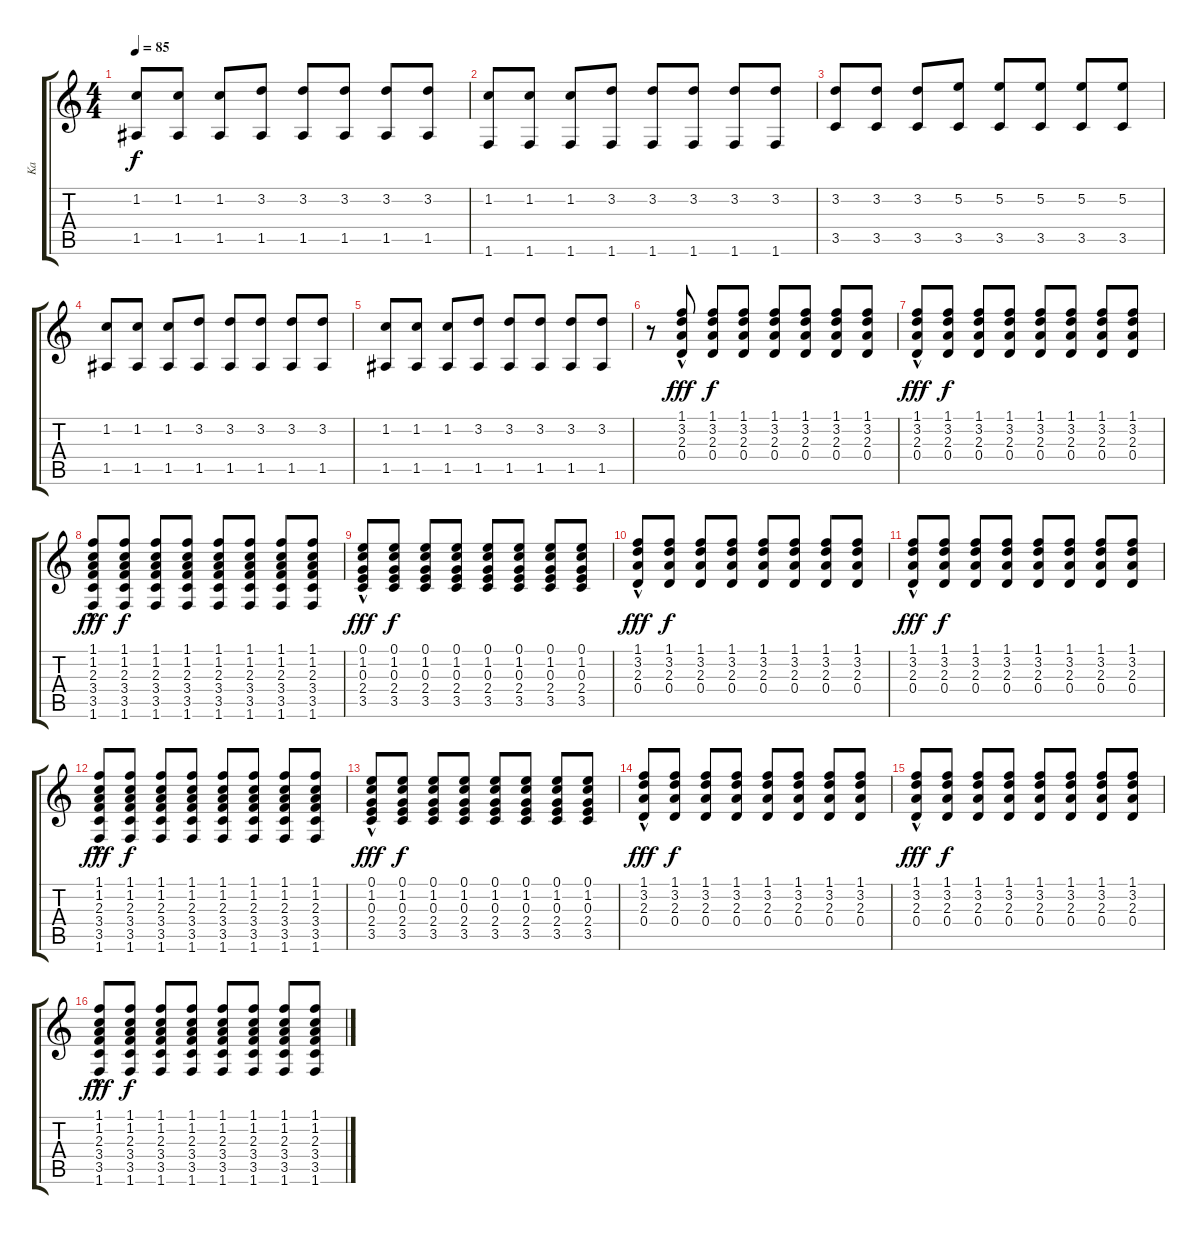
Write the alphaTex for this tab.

\track ("Ka" "Ka") {instrument acousticguitarsteel}
\staff {score tabs}
\tuning (E4 B3 G3 D3 A2 E2) {hide}
\ts (4 4)
\tempo 85
\clef g2
\ks c
(1.2 1.5).8{dy f} (1.2 1.5).8 (1.2 1.5).8 (3.2 1.5).8 (3.2 1.5).8 (3.2 1.5).8 (3.2 1.5).8 (3.2 1.5).8 |
(1.2 1.6).8 (1.2 1.6).8 (1.2 1.6).8 (3.2 1.6).8 (3.2 1.6).8 (3.2 1.6).8 (3.2 1.6).8 (3.2 1.6).8 |
(3.2 3.5).8 (3.2 3.5).8 (3.2 3.5).8 (5.2 3.5).8 (5.2 3.5).8 (5.2 3.5).8 (5.2 3.5).8 (5.2 3.5).8 |
(1.2 1.5).8 (1.2 1.5).8 (1.2 1.5).8 (3.2 1.5).8 (3.2 1.5).8 (3.2 1.5).8 (3.2 1.5).8 (3.2 1.5).8 |
(1.2 1.5).8 (1.2 1.5).8 (1.2 1.5).8 (3.2 1.5).8 (3.2 1.5).8 (3.2 1.5).8 (3.2 1.5).8 (3.2 1.5).8 |
r.8 (1.1{hac} 3.2{hac} 2.3{hac} 0.4{hac}).8{dy fff} (1.1 3.2 2.3 0.4).8{dy f} (1.1 3.2 2.3 0.4).8 (1.1 3.2 2.3 0.4).8 (1.1 3.2 2.3 0.4).8 (1.1 3.2 2.3 0.4).8 (1.1 3.2 2.3 0.4).8 |
(1.1{hac} 3.2{hac} 2.3{hac} 0.4{hac}).8{dy fff} (1.1 3.2 2.3 0.4).8{dy f} (1.1 3.2 2.3 0.4).8 (1.1 3.2 2.3 0.4).8 (1.1 3.2 2.3 0.4).8 (1.1 3.2 2.3 0.4).8 (1.1 3.2 2.3 0.4).8 (1.1 3.2 2.3 0.4).8 |
(1.1{hac} 1.2{hac} 2.3{hac} 3.4{hac} 3.5{hac} 1.6{hac}).8{dy fff} (1.1 1.2 2.3 3.4 3.5 1.6).8{dy f} (1.1 1.2 2.3 3.4 3.5 1.6).8 (1.1 1.2 2.3 3.4 3.5 1.6).8 (1.1 1.2 2.3 3.4 3.5 1.6).8 (1.1 1.2 2.3 3.4 3.5 1.6).8 (1.1 1.2 2.3 3.4 3.5 1.6).8 (1.1 1.2 2.3 3.4 3.5 1.6).8 |
(0.1{hac} 1.2{hac} 0.3{hac} 2.4{hac} 3.5{hac}).8{dy fff} (0.1 1.2 0.3 2.4 3.5).8{dy f} (0.1 1.2 0.3 2.4 3.5).8 (0.1 1.2 0.3 2.4 3.5).8 (0.1 1.2 0.3 2.4 3.5).8 (0.1 1.2 0.3 2.4 3.5).8 (0.1 1.2 0.3 2.4 3.5).8 (0.1 1.2 0.3 2.4 3.5).8 |
(1.1{hac} 3.2{hac} 2.3{hac} 0.4{hac}).8{dy fff} (1.1 3.2 2.3 0.4).8{dy f} (1.1 3.2 2.3 0.4).8 (1.1 3.2 2.3 0.4).8 (1.1 3.2 2.3 0.4).8 (1.1 3.2 2.3 0.4).8 (1.1 3.2 2.3 0.4).8 (1.1 3.2 2.3 0.4).8 |
(1.1{hac} 3.2{hac} 2.3{hac} 0.4{hac}).8{dy fff} (1.1 3.2 2.3 0.4).8{dy f} (1.1 3.2 2.3 0.4).8 (1.1 3.2 2.3 0.4).8 (1.1 3.2 2.3 0.4).8 (1.1 3.2 2.3 0.4).8 (1.1 3.2 2.3 0.4).8 (1.1 3.2 2.3 0.4).8 |
(1.1{hac} 1.2{hac} 2.3{hac} 3.4{hac} 3.5{hac} 1.6{hac}).8{dy fff} (1.1 1.2 2.3 3.4 3.5 1.6).8{dy f} (1.1 1.2 2.3 3.4 3.5 1.6).8 (1.1 1.2 2.3 3.4 3.5 1.6).8 (1.1 1.2 2.3 3.4 3.5 1.6).8 (1.1 1.2 2.3 3.4 3.5 1.6).8 (1.1 1.2 2.3 3.4 3.5 1.6).8 (1.1 1.2 2.3 3.4 3.5 1.6).8 |
(0.1{hac} 1.2{hac} 0.3{hac} 2.4{hac} 3.5{hac}).8{dy fff} (0.1 1.2 0.3 2.4 3.5).8{dy f} (0.1 1.2 0.3 2.4 3.5).8 (0.1 1.2 0.3 2.4 3.5).8 (0.1 1.2 0.3 2.4 3.5).8 (0.1 1.2 0.3 2.4 3.5).8 (0.1 1.2 0.3 2.4 3.5).8 (0.1 1.2 0.3 2.4 3.5).8 |
(1.1{hac} 3.2{hac} 2.3{hac} 0.4{hac}).8{dy fff} (1.1 3.2 2.3 0.4).8{dy f} (1.1 3.2 2.3 0.4).8 (1.1 3.2 2.3 0.4).8 (1.1 3.2 2.3 0.4).8 (1.1 3.2 2.3 0.4).8 (1.1 3.2 2.3 0.4).8 (1.1 3.2 2.3 0.4).8 |
(1.1{hac} 3.2{hac} 2.3{hac} 0.4{hac}).8{dy fff} (1.1 3.2 2.3 0.4).8{dy f} (1.1 3.2 2.3 0.4).8 (1.1 3.2 2.3 0.4).8 (1.1 3.2 2.3 0.4).8 (1.1 3.2 2.3 0.4).8 (1.1 3.2 2.3 0.4).8 (1.1 3.2 2.3 0.4).8 |
(1.1{hac} 1.2{hac} 2.3{hac} 3.4{hac} 3.5{hac} 1.6{hac}).8{dy fff} (1.1 1.2 2.3 3.4 3.5 1.6).8{dy f} (1.1 1.2 2.3 3.4 3.5 1.6).8 (1.1 1.2 2.3 3.4 3.5 1.6).8 (1.1 1.2 2.3 3.4 3.5 1.6).8 (1.1 1.2 2.3 3.4 3.5 1.6).8 (1.1 1.2 2.3 3.4 3.5 1.6).8 (1.1 1.2 2.3 3.4 3.5 1.6).8
